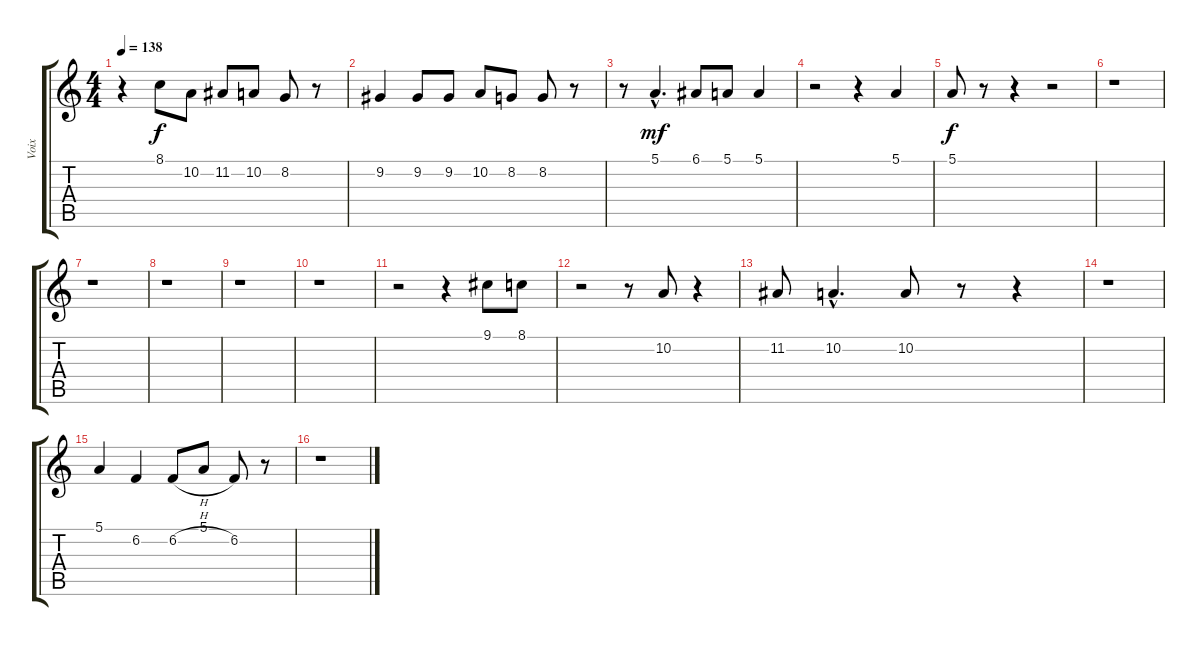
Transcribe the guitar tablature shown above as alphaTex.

\track ("Voix" "Voix") {instrument accordion}
\staff {score tabs}
\tuning (E4 B3 G3 D3 A2 E2) {hide}
\ts (4 4)
\tempo 138
\clef g2
\ks c
r.4{dy f} 8.1.8 10.2.8 11.2.8 10.2.8 8.2.8 r.8 |
9.2.4 9.2.8 9.2.8 10.2.8 8.2.8 8.2.8 r.8 |
r.8 5.1{hac}.4{d dy mf} 6.1.8 5.1.8 5.1.4 |
r.2 r.4 5.1.4 |
5.1.8{dy f} r.8 r.4 r.2 |
r.1 |
r.1 |
r.1 |
r.1 |
r.1 |
r.2 r.4 9.1.8 8.1.8 |
r.2 r.8 10.2.8 r.4 |
11.2.8 10.2{hac}.4{d} 10.2.8 r.8 r.4 |
r.1 |
5.1.4 6.2.4 6.2{h}.8 5.1.8 6.2.8 r.8 |
r.1
